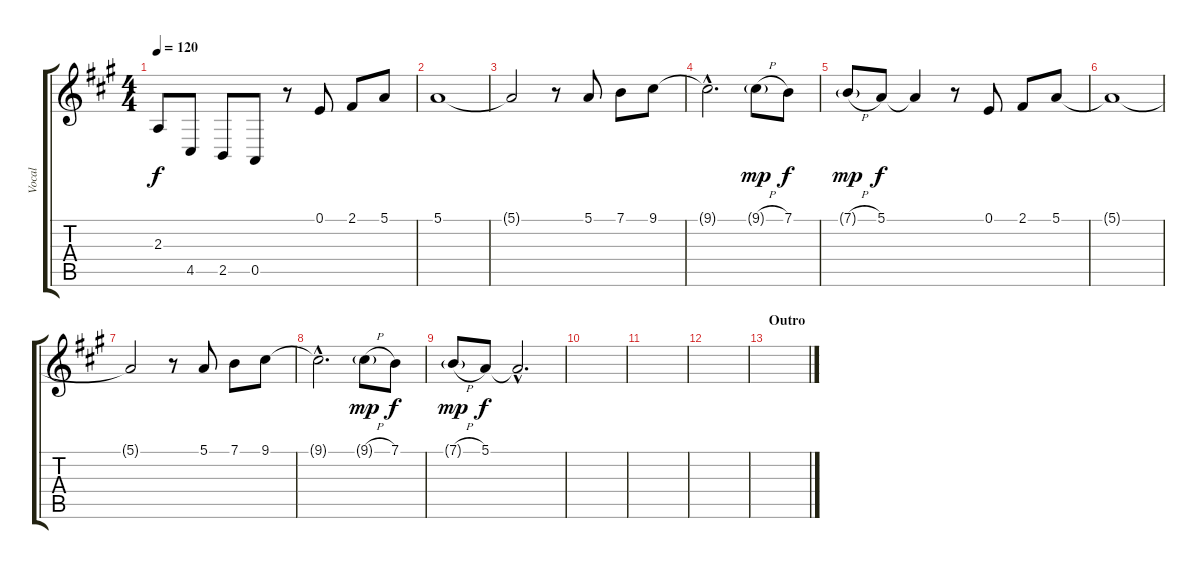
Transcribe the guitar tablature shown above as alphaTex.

\track ("Vocal" "Vocal") {instrument englishhorn}
\staff {score tabs}
\tuning (E4 B3 G3 D3 A2 E2) {hide}
\ts (4 4)
\tempo 120
\clef g2
\ks a
2.3{t}.8{dy f} 4.5.8 2.5.8 0.5.8 r.8{volume 16} 0.1.8 2.1.8 5.1.8 |
5.1.1 |
5.1{t}.2 r.8 5.1.8 7.1.8 9.1.8 |
9.1{hac t}.2{d} 9.1{h g}.8{dy mp} 7.1.8{dy f} |
7.1{h g}.8{dy mp} 5.1.8{dy f} 5.1{t}.4 r.8 0.1.8 2.1.8 5.1.8 |
5.1{t}.1 |
5.1{t}.2 r.8 5.1.8 7.1.8 9.1.8 |
9.1{hac t}.2{d} 9.1{h g}.8{dy mp} 7.1.8{dy f} |
7.1{h g}.8{dy mp} 5.1.8{dy f} 5.1{hac t}.2{d} |
|
|
|
\section ("" "Outro")
